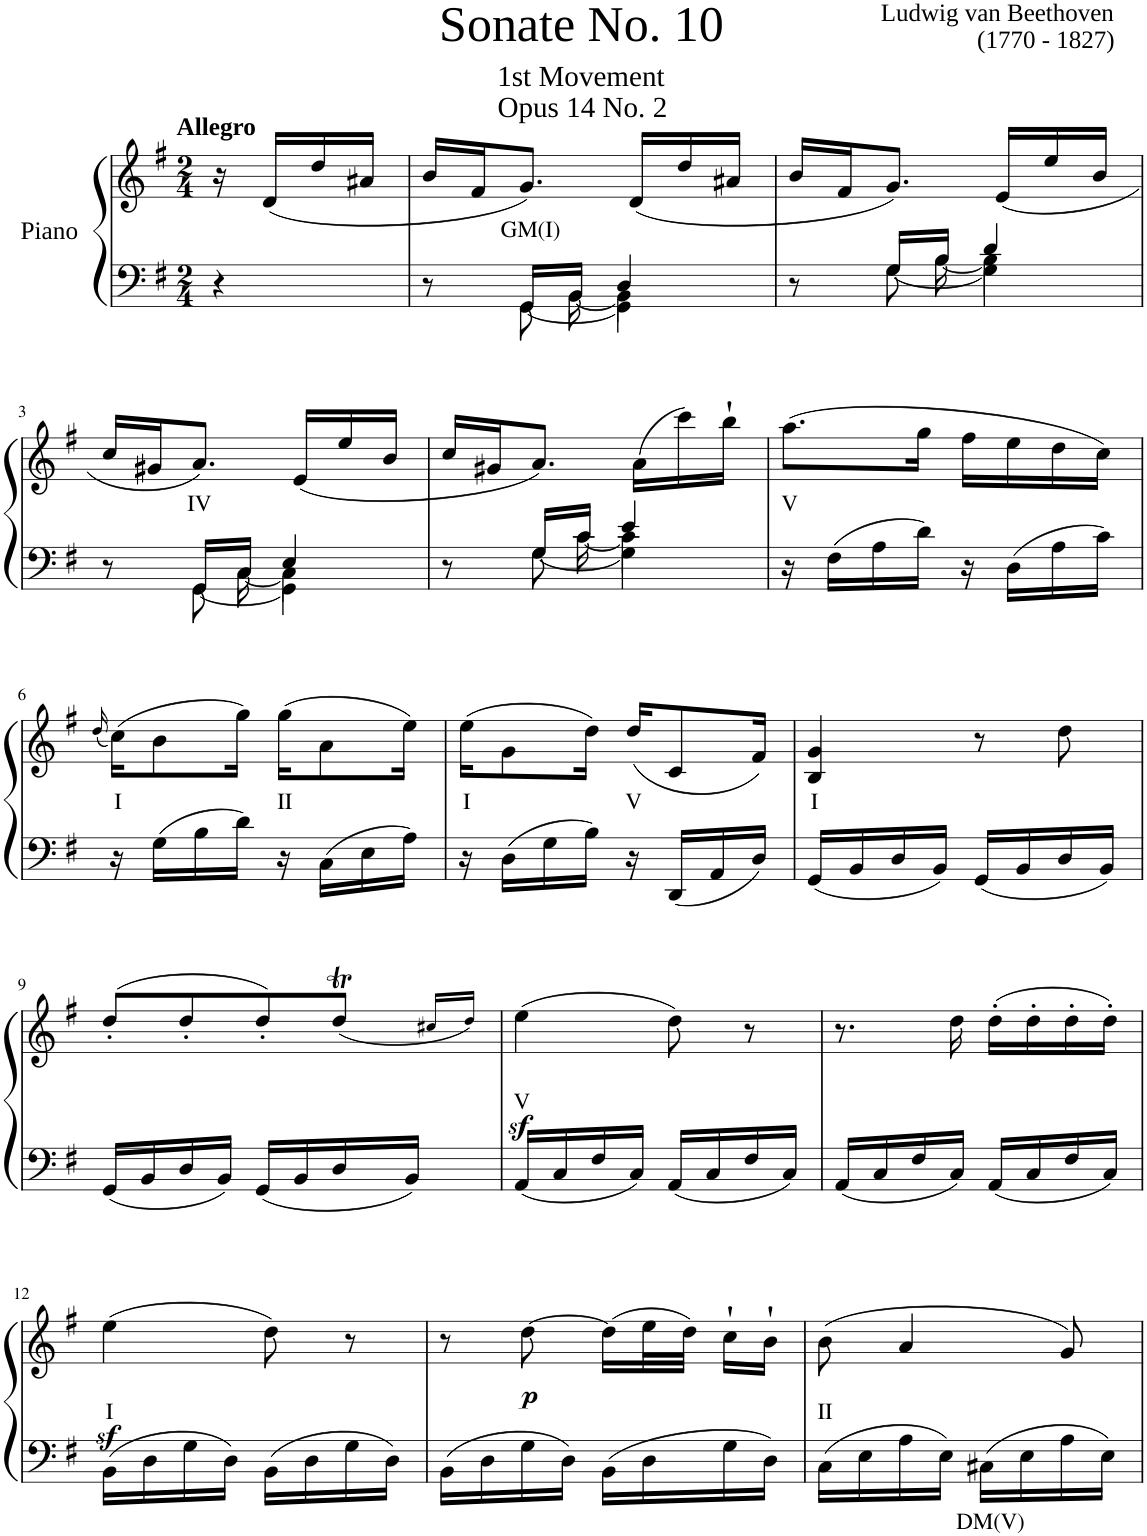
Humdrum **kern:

**kern	**text	**kern	**text	**dynam
*part1	*part1	*part1	*part1	*part1
*staff2	*staff2	*staff1	*staff1	*staff1/2
*I"Piano	*	*	*	*
*I'Pno	*	*	*	*
*clefF4	*	*clefG2	*	*
*k[f#]	*	*k[f#]	*	*
*M2/4	*	*M2/4	*	*
=	=	=	=	=
!	!	!LO:TX:a:B:t=Allegro	!	!
4r	.	16r	.	.
.	.	(<16d/LL	.	.
.	.	16dd/	.	.
.	.	16a#X/JJ	.	.
=1	=1	=1	=1	=1
*^	*	*	*	*
*	*^	*	*	*	*
8r	8ryy	8.ryy	.	16b/LL	.	.
.	.	.	.	16f#/J	.	.
!	!	!	!	!	!LO:LY:b	!
16GG/LL	[8GG\	.	.	8.g/J)	GM(I)	.
16BB/JJ	.	[16BB\	.	.	.	.
4D/	4GG\]	4BB\]	.	.	.	.
.	.	.	.	(<16d/LL	.	.
.	.	.	.	16dd/	.	.
.	.	.	.	16a#X/JJ	.	.
=2	=2	=2	=2	=2	=2	=2
8r	8ryy	8.ryy	.	16b/LL	.	.
.	.	.	.	16f#/J	.	.
16G/LL	[8G\	.	.	8.g/J)	.	.
16B/JJ	.	[16B\	.	.	.	.
4d/	4G\]	4B\]	.	.	.	.
.	.	.	.	(<16e/LL	.	.
.	.	.	.	16ee/	.	.
.	.	.	.	16b/JJ	.	.
!!LO:LB:g=z
=3	=3	=3	=3	=3	=3	=3
8r	8ryy	8.ryy	.	16cc/LL	.	.
.	.	.	.	16g#X/J	.	.
!	!	!	!	!	!LO:LY:b	!
16GG/LL	[8GG\	.	.	8.a/J)	IV	.
16C/JJ	.	[16C\	.	.	.	.
4E/	4GG\]	4C\]	.	.	.	.
.	.	.	.	(<16e/LL	.	.
.	.	.	.	16ee/	.	.
.	.	.	.	16b/JJ	.	.
=4	=4	=4	=4	=4	=4	=4
8r	8ryy	8.ryy	.	16cc/LL	.	.
.	.	.	.	16g#X/J	.	.
16G/LL	[8G\	.	.	8.a/J)	.	.
16c/JJ	.	[16c\	.	.	.	.
4e/	4G\]	4c\]	.	.	.	.
.	.	.	.	(16a\LL	.	.
.	.	.	.	16ccc\)	.	.
.	.	.	.	16bb'`\JJ	.	.
*v	*v	*v	*	*	*	*
=5	=5	=5	=5	=5
!	!	!	!LO:LY:b	!
16r	.	(8.aa\L	V	.
16F#\LL	.	.	.	.
16A\	.	.	.	.
16d\JJ	.	16gg\Jk	.	.
16r	.	16ff#\LL	.	.
16D\LL	.	16ee\	.	.
16A\	.	16dd\	.	.
16c\JJ	.	16cc\JJ)	.	.
!!LO:LB:g=z
=6	=6	=6	=6	=6
.	.	(16qdd/	.	.
!	!	!	!LO:LY:b	!
16r	.	(16cc\KL)	I	.
16G\LL	.	8b\	.	.
16B\	.	.	.	.
16d\JJ	.	16gg\Jk)	.	.
!	!	!	!LO:LY:b	!
16r	.	(16gg\KL	II	.
16C\LL	.	8a\	.	.
16E\	.	.	.	.
16A\JJ	.	16ee\Jk)	.	.
=7	=7	=7	=7	=7
!	!	!	!LO:LY:b	!
16r	.	(16ee\KL	I	.
16D\LL	.	8g\	.	.
16G\	.	.	.	.
16B\JJ	.	16dd\Jk)	.	.
!	!	!	!LO:LY:b	!
16r	.	(16dd/KL	V	.
16DD/LL	.	8c/	.	.
16AA/	.	.	.	.
16D/JJ	.	16f#/Jk)	.	.
=8	=8	=8	=8	=8
!	!	!	!LO:LY:b	!
16GG/LL	.	4B/ 4g/	I	.
16BB/	.	.	.	.
16D/	.	.	.	.
16BB/JJ	.	.	.	.
16GG/LL	.	8r	.	.
16BB/	.	.	.	.
16D/	.	8dd\	.	.
16BB/JJ	.	.	.	.
!!LO:LB:g=z
=9	=9	=9	=9	=9
*	*	*^	*	*
16GG/LL	.	(>8dd'/L	4.ryy	.	.
16BB/	.	.	.	.	.
16D/	.	8dd'/	.	.	.
16BB/JJ	.	.	.	.	.
16GG/LL	.	8dd'/)	.	.	.
16BB/	.	.	.	.	.
*	*	*	*Xtuplet	*	*
16D/	.	(8ddT/J	40ryy	.	.
.	.	.	40ee!	.	.
.	.	.	40dd!	.	.
16BB/JJ	.	.	.	.	.
.	.	.	40cc#X!/LL	.	.
.	.	.	40dd!/JJ)	.	.
=10	=10	=10	=10	=10	=10
!	!	!	!	!LO:LY:b	!
*	*	*v	*v	*	*
16AA/LL	.	(4eez<\	V	.
16C/	.	.	.	.
16F#/	.	.	.	.
16C/JJ	.	.	.	.
16AA/LL	.	8dd\)	.	.
16C/	.	.	.	.
16F#/	.	8r	.	.
16C/JJ	.	.	.	.
=11	=11	=11	=11	=11
16AA/LL	.	8.r	.	.
16C/	.	.	.	.
16F#/	.	.	.	.
16C/JJ	.	16dd\	.	.
16AA/LL	.	(16dd'\LL	.	.
16C/	.	16dd'\	.	.
16F#/	.	16dd'\	.	.
16C/JJ	.	16dd'\JJ)	.	.
!!LO:LB:g=z
=12	=12	=12	=12	=12
!	!	!	!LO:LY:b	!
16BB\LL	.	(4eez<\	I	.
16D\	.	.	.	.
16G\	.	.	.	.
16D\JJ	.	.	.	.
16BB\LL	.	8dd\)	.	.
16D\	.	.	.	.
16G\	.	8r	.	.
16D\JJ	.	.	.	.
=13	=13	=13	=13	=13
16BB\LL	.	8r	.	.
16D\	.	.	.	.
!	!	!	!	!LO:DY:b
16G\	.	[8dd\	.	p
16D\JJ	.	.	.	.
16BB\LL	.	(16dd\LL]	.	.
16D\	.	32ee\L	.	.
.	.	32dd\JJJ)	.	.
16G\	.	16cc'`\LL	.	.
16D\JJ	.	16b'`\JJ	.	.
=14	=14	=14	=14	=14
!	!	!	!LO:LY:b	!
16C\LL	.	(8b\	II	.
16E\	.	.	.	.
16A\	.	4a/	.	.
16E\JJ	.	.	.	.
!	!LO:LY:b	!	!	!
16C#X\LL	DM(V)	.	.	.
16E\	.	.	.	.
16A\	.	8g/)	.	.
16E\JJ	.	.	.	.
=	=	=	=	=
*-	*-	*-	*-	*-
